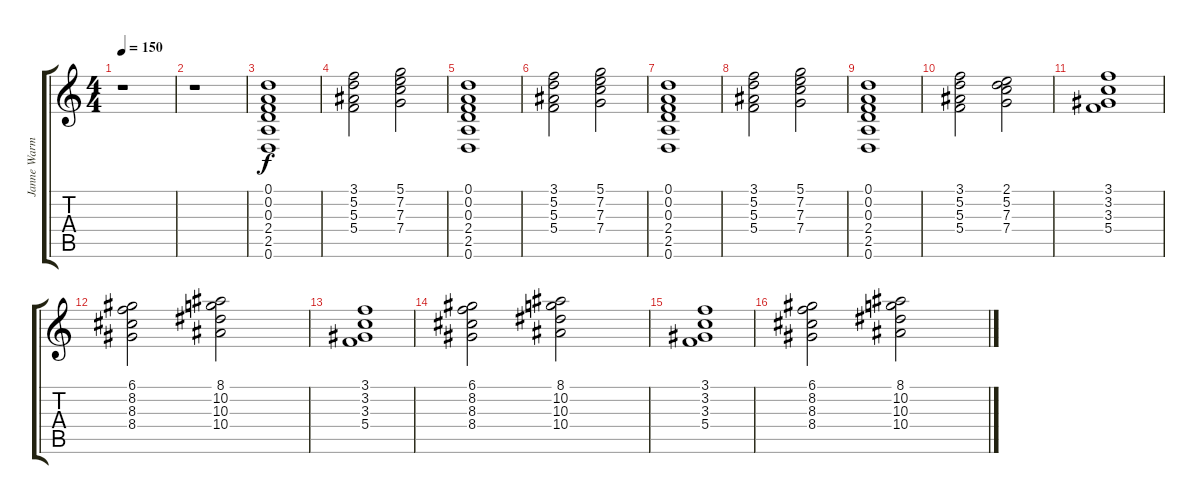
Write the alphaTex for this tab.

\track ("Janne Warman (Rhythm)" "Janne Warm") {instrument stringensemble1}
\staff {score tabs}
\tuning (D5 A4 F4 C4 G3 D3) {hide}
\ts (4 4)
\tempo 150
\clef g2
\ks c
r.1{dy f} |
r.1 |
(0.1 0.2 0.3 2.4 2.5 0.6).1 |
(3.1 5.2 5.3 5.4).2 (5.1 7.2 7.3 7.4).2 |
(0.1 0.2 0.3 2.4 2.5 0.6).1 |
(3.1 5.2 5.3 5.4).2 (5.1 7.2 7.3 7.4).2 |
(0.1 0.2 0.3 2.4 2.5 0.6).1 |
(3.1 5.2 5.3 5.4).2 (5.1 7.2 7.3 7.4).2 |
(0.1 0.2 0.3 2.4 2.5 0.6).1 |
(3.1 5.2 5.3 5.4).2 (2.1 5.2 7.3 7.4).2 |
(3.1 3.2 3.3 5.4).1 |
(6.1 8.2 8.3 8.4).2 (8.1 10.2 10.3 10.4).2 |
(3.1 3.2 3.3 5.4).1 |
(6.1 8.2 8.3 8.4).2 (8.1 10.2 10.3 10.4).2 |
(3.1 3.2 3.3 5.4).1 |
(6.1 8.2 8.3 8.4).2 (8.1 10.2 10.3 10.4).2
